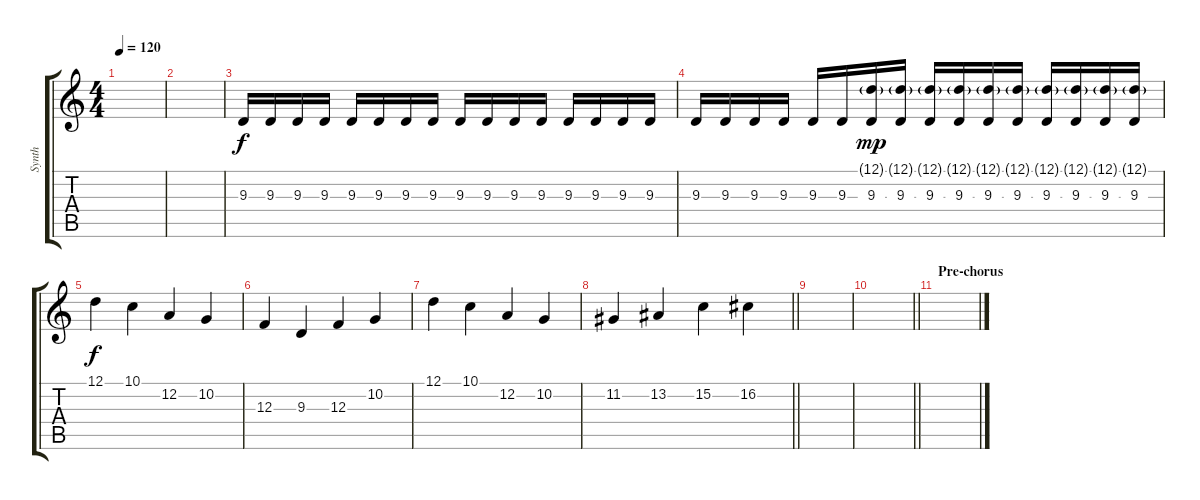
\track ("Synth" "Synth") {instrument lead2sawtooth}
\staff {score tabs}
\tuning (D4 A3 F3 C3 G2 C2) {hide}
\ts (4 4)
\tempo 120
\clef g2
\ks c
|
|
9.3.16{volume 11} 9.3.16 9.3.16 9.3.16 9.3.16 9.3.16 9.3.16 9.3.16 9.3.16 9.3.16 9.3.16 9.3.16 9.3.16 9.3.16 9.3.16 9.3.16 |
9.3.16 9.3.16 9.3.16 9.3.16 9.3.16 9.3.16 (12.1{g} 9.3).16{dy mp} (12.1{g} 9.3).16 (12.1{g} 9.3).16 (12.1{g} 9.3).16 (12.1{g} 9.3).16 (12.1{g} 9.3).16 (12.1{g} 9.3).16 (12.1{g} 9.3).16 (12.1{g} 9.3).16 (12.1{g} 9.3).16 |
12.1.4{dy f volume 9} 10.1.4 12.2.4 10.2.4 |
12.3.4 9.3.4 12.3.4 10.2.4 |
12.1.4 10.1.4 12.2.4 10.2.4 |
\barLineRight lightlight
11.2.4 13.2.4 15.2.4 16.2.4 |
|
\barLineRight lightlight
|
\section ("" "Pre-chorus")
